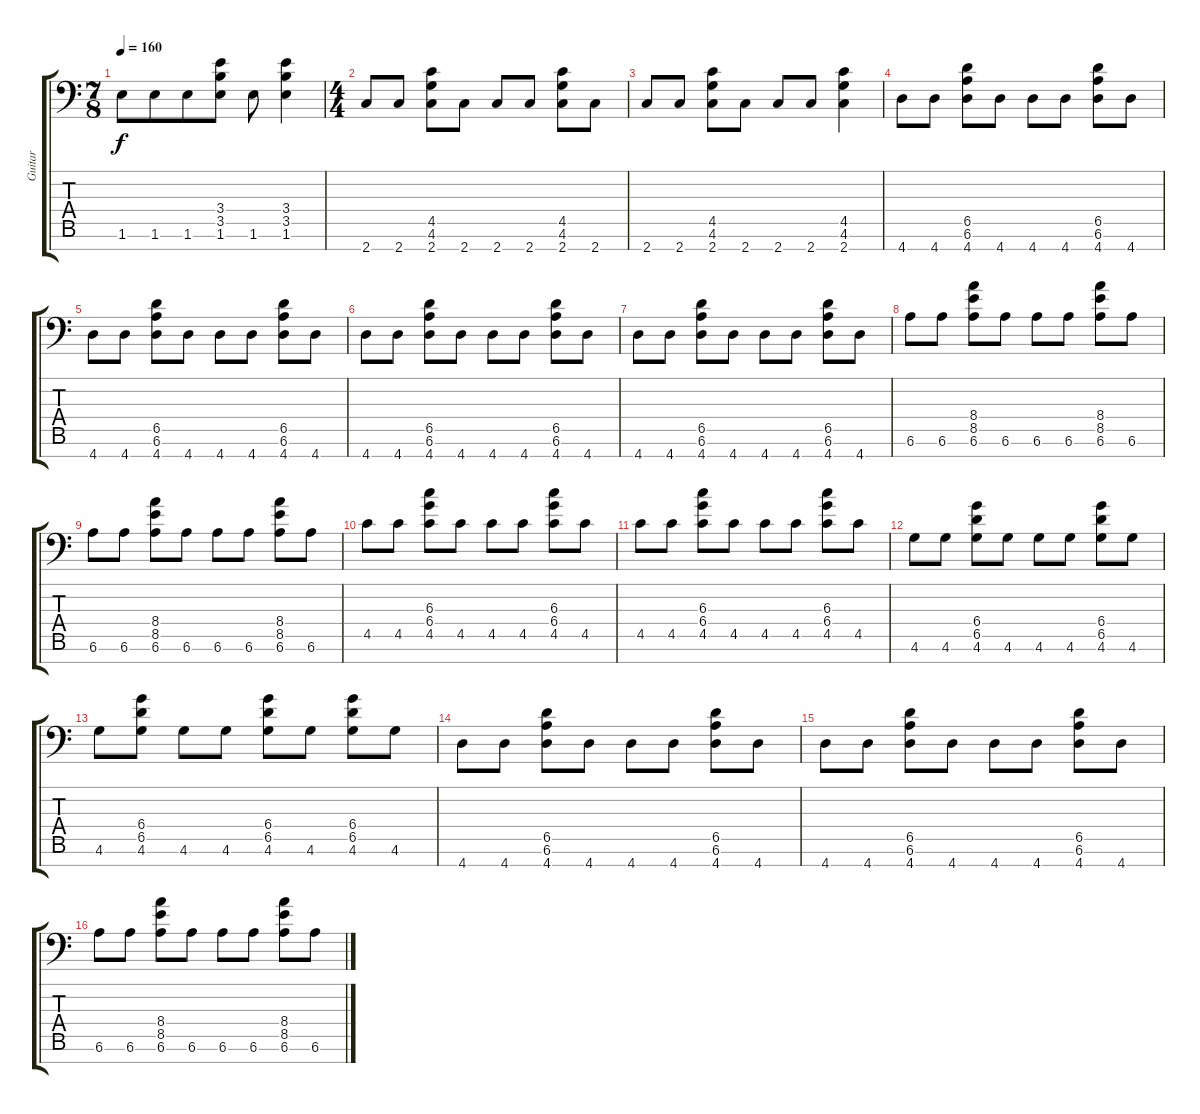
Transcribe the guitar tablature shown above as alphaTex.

\track ("Guitar" "Guitar") {instrument distortionguitar}
\staff {score tabs}
\tuning (Eb4 Bb3 Gb3 Db3 Ab2 Eb2 Bb1) {hide}
\ts (7 8)
\tempo 160
\clef f4
\ks c
1.6.8{dy f} 1.6.8 1.6.8 (3.4 3.5 1.6).8 1.6.8 (3.4 3.5 1.6).4 |
\ts (4 4)
2.7.8 2.7.8 (4.5 4.6 2.7).8 2.7.8 2.7.8 2.7.8 (4.5 4.6 2.7).8 2.7.8 |
2.7.8 2.7.8 (4.5 4.6 2.7).8 2.7.8 2.7.8 2.7.8 (4.5 4.6 2.7).4 |
4.7.8 4.7.8 (6.5 6.6 4.7).8 4.7.8 4.7.8 4.7.8 (6.5 6.6 4.7).8 4.7.8 |
4.7.8 4.7.8 (6.5 6.6 4.7).8 4.7.8 4.7.8 4.7.8 (6.5 6.6 4.7).8 4.7.8 |
4.7.8 4.7.8 (6.5 6.6 4.7).8 4.7.8 4.7.8 4.7.8 (6.5 6.6 4.7).8 4.7.8 |
4.7.8 4.7.8 (6.5 6.6 4.7).8 4.7.8 4.7.8 4.7.8 (6.5 6.6 4.7).8 4.7.8 |
6.6.8 6.6.8 (8.4 8.5 6.6).8 6.6.8 6.6.8 6.6.8 (8.4 8.5 6.6).8 6.6.8 |
6.6.8 6.6.8 (8.4 8.5 6.6).8 6.6.8 6.6.8 6.6.8 (8.4 8.5 6.6).8 6.6.8 |
4.5.8 4.5.8 (6.3 6.4 4.5).8 4.5.8 4.5.8 4.5.8 (6.3 6.4 4.5).8 4.5.8 |
4.5.8 4.5.8 (6.3 6.4 4.5).8 4.5.8 4.5.8 4.5.8 (6.3 6.4 4.5).8 4.5.8 |
4.6.8 4.6.8 (6.4 6.5 4.6).8 4.6.8 4.6.8 4.6.8 (6.4 6.5 4.6).8 4.6.8 |
4.6.8 (6.4 6.5 4.6).8 4.6.8 4.6.8 (6.4 6.5 4.6).8 4.6.8 (6.4 6.5 4.6).8 4.6.8 |
4.7.8 4.7.8 (6.5 6.6 4.7).8 4.7.8 4.7.8 4.7.8 (6.5 6.6 4.7).8 4.7.8 |
4.7.8 4.7.8 (6.5 6.6 4.7).8 4.7.8 4.7.8 4.7.8 (6.5 6.6 4.7).8 4.7.8 |
6.6.8 6.6.8 (8.4 8.5 6.6).8 6.6.8 6.6.8 6.6.8 (8.4 8.5 6.6).8 6.6.8
